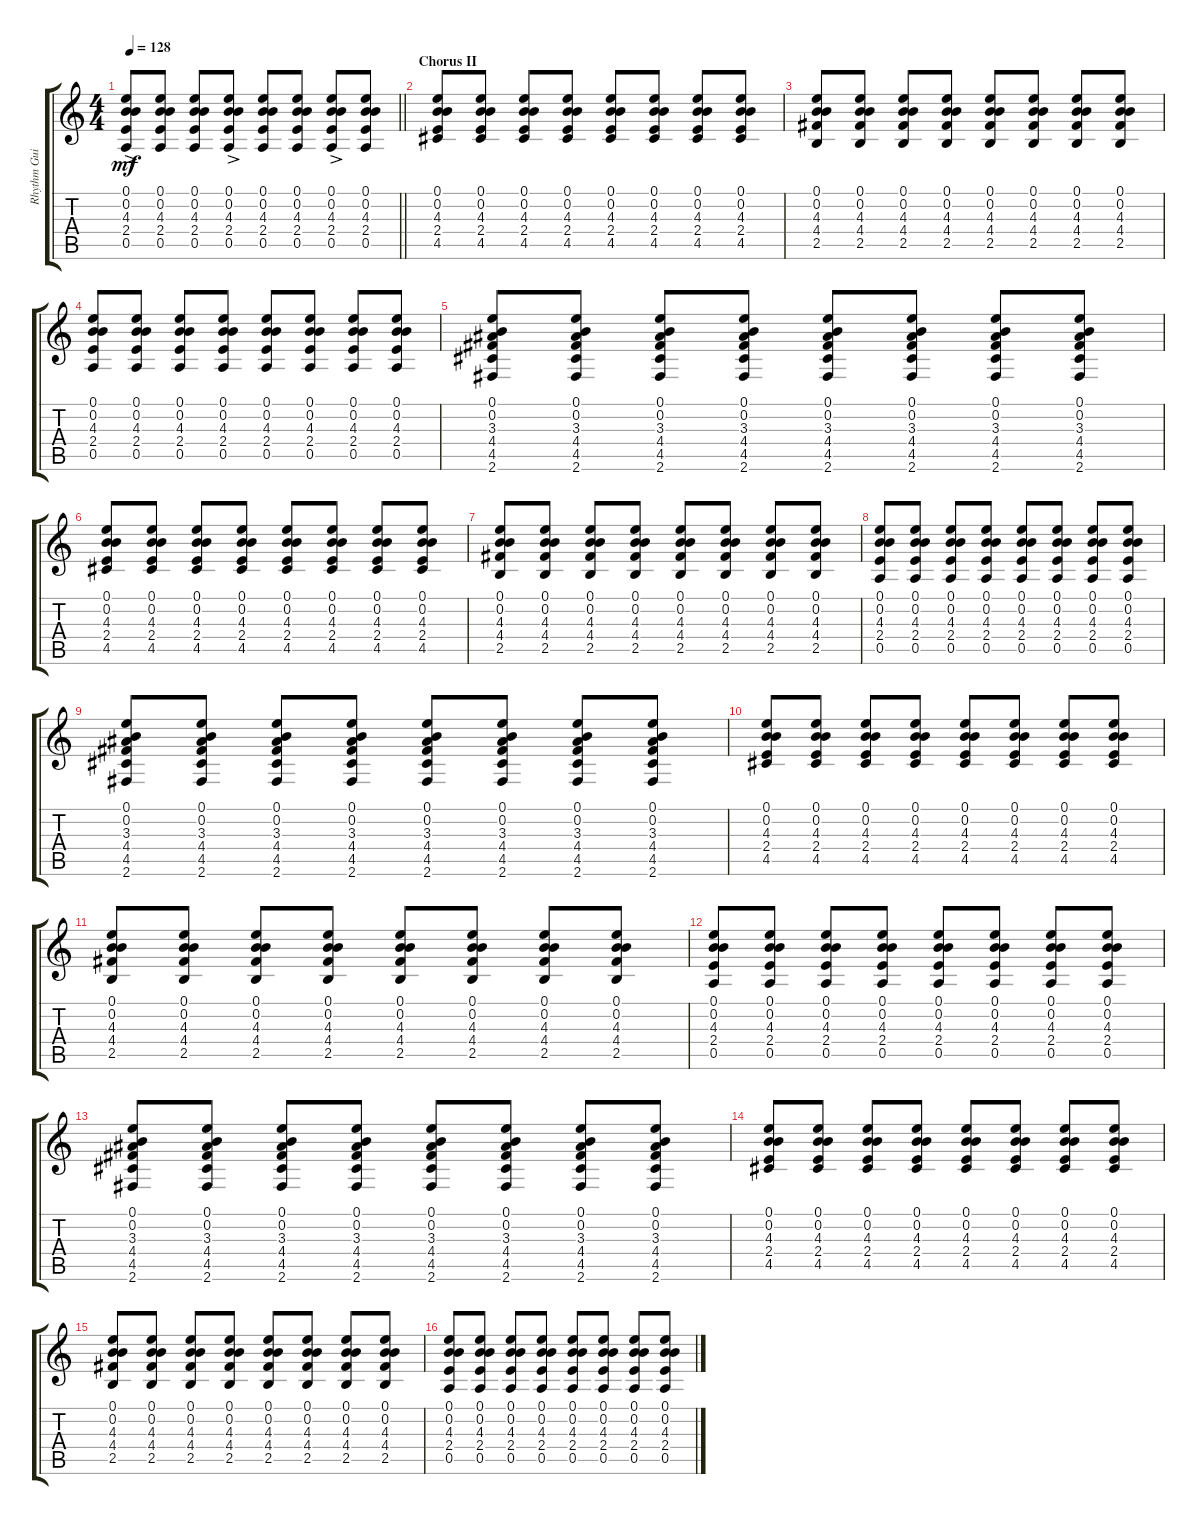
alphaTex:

\track ("Rhythm Guitar" "Rhythm Gui") {instrument acousticguitarsteel}
\staff {score tabs}
\tuning (E4 B3 G3 D3 A2 E2) {hide}
\ts (4 4)
\tempo 128
\clef g2
\barLineRight lightlight
\ks c
(0.1{ac} 0.2{ac} 4.3{ac} 2.4{ac} 0.5{ac}).8{dy mf} (0.1 0.2 4.3 2.4 0.5).8 (0.1 0.2 4.3 2.4 0.5).8 (0.1{ac} 0.2{ac} 4.3{ac} 2.4{ac} 0.5{ac}).8 (0.1 0.2 4.3 2.4 0.5).8 (0.1 0.2 4.3 2.4 0.5).8 (0.1{ac} 0.2{ac} 4.3{ac} 2.4{ac} 0.5{ac}).8 (0.1 0.2 4.3 2.4 0.5).8 |
\section ("" "Chorus II")
(0.1 0.2 4.3 2.4 4.5).8 (0.1 0.2 4.3 2.4 4.5).8 (0.1 0.2 4.3 2.4 4.5).8 (0.1 0.2 4.3 2.4 4.5).8 (0.1 0.2 4.3 2.4 4.5).8 (0.1 0.2 4.3 2.4 4.5).8 (0.1 0.2 4.3 2.4 4.5).8 (0.1 0.2 4.3 2.4 4.5).8 |
(0.1 0.2 4.3 4.4 2.5).8 (0.1 0.2 4.3 4.4 2.5).8 (0.1 0.2 4.3 4.4 2.5).8 (0.1 0.2 4.3 4.4 2.5).8 (0.1 0.2 4.3 4.4 2.5).8 (0.1 0.2 4.3 4.4 2.5).8 (0.1 0.2 4.3 4.4 2.5).8 (0.1 0.2 4.3 4.4 2.5).8 |
(0.1 0.2 4.3 2.4 0.5).8 (0.1 0.2 4.3 2.4 0.5).8 (0.1 0.2 4.3 2.4 0.5).8 (0.1 0.2 4.3 2.4 0.5).8 (0.1 0.2 4.3 2.4 0.5).8 (0.1 0.2 4.3 2.4 0.5).8 (0.1 0.2 4.3 2.4 0.5).8 (0.1 0.2 4.3 2.4 0.5).8 |
(0.1 0.2 3.3 4.4 4.5 2.6).8 (0.1 0.2 3.3 4.4 4.5 2.6).8 (0.1 0.2 3.3 4.4 4.5 2.6).8 (0.1 0.2 3.3 4.4 4.5 2.6).8 (0.1 0.2 3.3 4.4 4.5 2.6).8 (0.1 0.2 3.3 4.4 4.5 2.6).8 (0.1 0.2 3.3 4.4 4.5 2.6).8 (0.1 0.2 3.3 4.4 4.5 2.6).8 |
(0.1 0.2 4.3 2.4 4.5).8 (0.1 0.2 4.3 2.4 4.5).8 (0.1 0.2 4.3 2.4 4.5).8 (0.1 0.2 4.3 2.4 4.5).8 (0.1 0.2 4.3 2.4 4.5).8 (0.1 0.2 4.3 2.4 4.5).8 (0.1 0.2 4.3 2.4 4.5).8 (0.1 0.2 4.3 2.4 4.5).8 |
(0.1 0.2 4.3 4.4 2.5).8 (0.1 0.2 4.3 4.4 2.5).8 (0.1 0.2 4.3 4.4 2.5).8 (0.1 0.2 4.3 4.4 2.5).8 (0.1 0.2 4.3 4.4 2.5).8 (0.1 0.2 4.3 4.4 2.5).8 (0.1 0.2 4.3 4.4 2.5).8 (0.1 0.2 4.3 4.4 2.5).8 |
(0.1 0.2 4.3 2.4 0.5).8 (0.1 0.2 4.3 2.4 0.5).8 (0.1 0.2 4.3 2.4 0.5).8 (0.1 0.2 4.3 2.4 0.5).8 (0.1 0.2 4.3 2.4 0.5).8 (0.1 0.2 4.3 2.4 0.5).8 (0.1 0.2 4.3 2.4 0.5).8 (0.1 0.2 4.3 2.4 0.5).8 |
(0.1 0.2 3.3 4.4 4.5 2.6).8 (0.1 0.2 3.3 4.4 4.5 2.6).8 (0.1 0.2 3.3 4.4 4.5 2.6).8 (0.1 0.2 3.3 4.4 4.5 2.6).8 (0.1 0.2 3.3 4.4 4.5 2.6).8 (0.1 0.2 3.3 4.4 4.5 2.6).8 (0.1 0.2 3.3 4.4 4.5 2.6).8 (0.1 0.2 3.3 4.4 4.5 2.6).8 |
(0.1 0.2 4.3 2.4 4.5).8 (0.1 0.2 4.3 2.4 4.5).8 (0.1 0.2 4.3 2.4 4.5).8 (0.1 0.2 4.3 2.4 4.5).8 (0.1 0.2 4.3 2.4 4.5).8 (0.1 0.2 4.3 2.4 4.5).8 (0.1 0.2 4.3 2.4 4.5).8 (0.1 0.2 4.3 2.4 4.5).8 |
(0.1 0.2 4.3 4.4 2.5).8 (0.1 0.2 4.3 4.4 2.5).8 (0.1 0.2 4.3 4.4 2.5).8 (0.1 0.2 4.3 4.4 2.5).8 (0.1 0.2 4.3 4.4 2.5).8 (0.1 0.2 4.3 4.4 2.5).8 (0.1 0.2 4.3 4.4 2.5).8 (0.1 0.2 4.3 4.4 2.5).8 |
(0.1 0.2 4.3 2.4 0.5).8 (0.1 0.2 4.3 2.4 0.5).8 (0.1 0.2 4.3 2.4 0.5).8 (0.1 0.2 4.3 2.4 0.5).8 (0.1 0.2 4.3 2.4 0.5).8 (0.1 0.2 4.3 2.4 0.5).8 (0.1 0.2 4.3 2.4 0.5).8 (0.1 0.2 4.3 2.4 0.5).8 |
(0.1 0.2 3.3 4.4 4.5 2.6).8 (0.1 0.2 3.3 4.4 4.5 2.6).8 (0.1 0.2 3.3 4.4 4.5 2.6).8 (0.1 0.2 3.3 4.4 4.5 2.6).8 (0.1 0.2 3.3 4.4 4.5 2.6).8 (0.1 0.2 3.3 4.4 4.5 2.6).8 (0.1 0.2 3.3 4.4 4.5 2.6).8 (0.1 0.2 3.3 4.4 4.5 2.6).8 |
(0.1 0.2 4.3 2.4 4.5).8 (0.1 0.2 4.3 2.4 4.5).8 (0.1 0.2 4.3 2.4 4.5).8 (0.1 0.2 4.3 2.4 4.5).8 (0.1 0.2 4.3 2.4 4.5).8 (0.1 0.2 4.3 2.4 4.5).8 (0.1 0.2 4.3 2.4 4.5).8 (0.1 0.2 4.3 2.4 4.5).8 |
(0.1 0.2 4.3 4.4 2.5).8 (0.1 0.2 4.3 4.4 2.5).8 (0.1 0.2 4.3 4.4 2.5).8 (0.1 0.2 4.3 4.4 2.5).8 (0.1 0.2 4.3 4.4 2.5).8 (0.1 0.2 4.3 4.4 2.5).8 (0.1 0.2 4.3 4.4 2.5).8 (0.1 0.2 4.3 4.4 2.5).8 |
(0.1 0.2 4.3 2.4 0.5).8 (0.1 0.2 4.3 2.4 0.5).8 (0.1 0.2 4.3 2.4 0.5).8 (0.1 0.2 4.3 2.4 0.5).8 (0.1 0.2 4.3 2.4 0.5).8 (0.1 0.2 4.3 2.4 0.5).8 (0.1 0.2 4.3 2.4 0.5).8 (0.1 0.2 4.3 2.4 0.5).8
